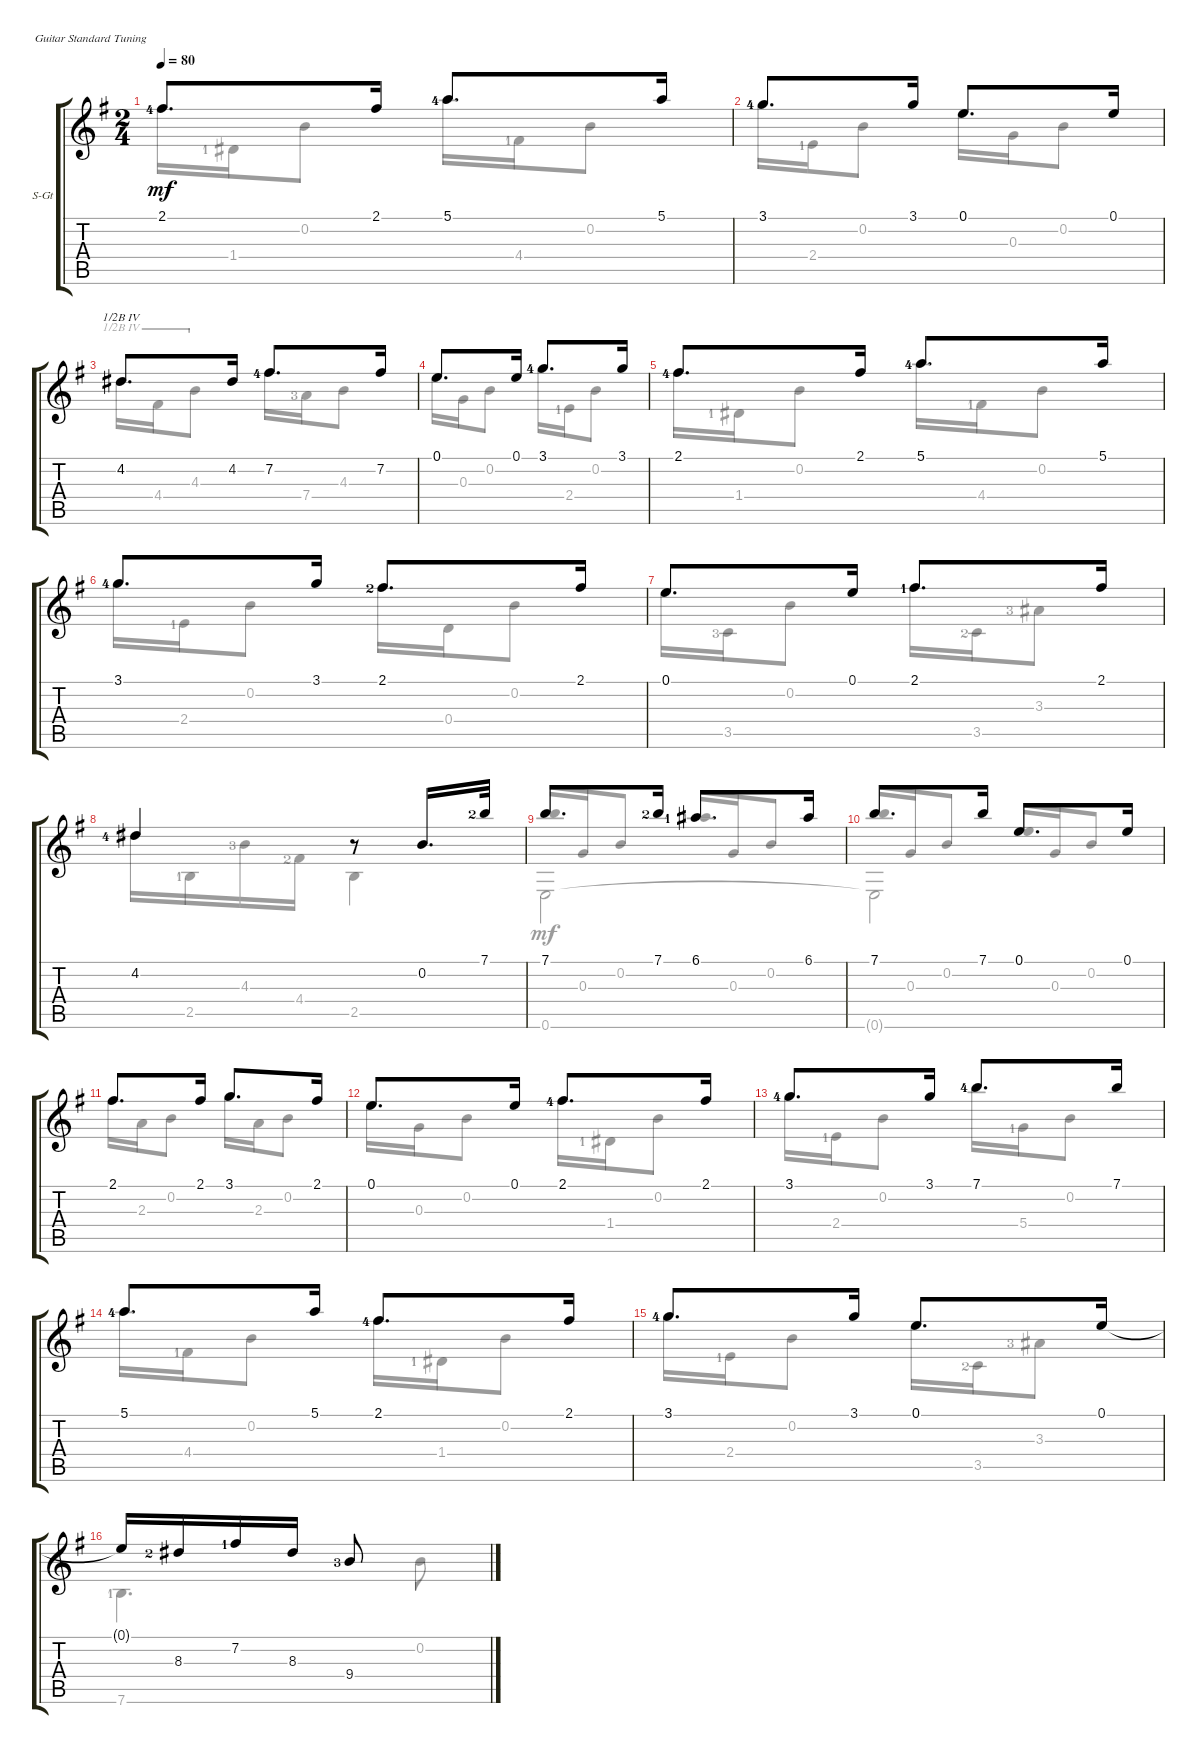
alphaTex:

\defaultSystemsLayout 4
\bracketExtendMode groupsimilarinstruments
\firstSystemTrackNameOrientation horizontal
\otherSystemsTrackNameOrientation horizontal
\track ("Steel Guitar" "S-Gt") {instrument acousticguitarsteel}
\staff {score tabs}
\tuning (E4 B3 G3 D3 A2 E2)
\voice
\ts (2 4)
\tempo 80
\clef g2
\ks g
2.1{lf 5}.8{d dy mf} 2.1.16 5.1{lf 5}.8{d} 5.1.16 |
3.1{lf 5}.8{d} 3.1.16 0.1.8{d} 0.1.16 |
4.2.8{d barre (4 half)} 4.2.16 7.2{lf 5}.8{d} 7.2.16 |
0.1.8{d} 0.1.16 3.1{lf 5}.8{d} 3.1.16 |
2.1{lf 5}.8{d} 2.1.16 5.1{lf 5}.8{d} 5.1.16 |
3.1{lf 5}.8{d} 3.1.16 2.1{lf 3}.8{d} 2.1.16 |
0.1.8{d} 0.1.16 2.1{lf 2}.8{d} 2.1.16 |
4.2{lf 5}.4 r.8 0.2.16{d} 7.1{lf 3}.32 |
7.1.8{d} 7.1{lf 3}.16 6.1{lf 2}.8{d} 6.1.16 |
7.1.8{d} 7.1.16 0.1.8{d} 0.1.16 |
2.1.8{d} 2.1.16 3.1.8{d} 2.1.16 |
0.1.8{d} 0.1.16 2.1{lf 5}.8{d} 2.1.16 |
3.1{lf 5}.8{d} 3.1.16 7.1{lf 5}.8{d} 7.1.16 |
5.1{lf 5}.8{d} 5.1.16 2.1{lf 5}.8{d} 2.1.16 |
3.1{lf 5}.8{d} 3.1.16 0.1.8{d} 0.1.16 |
0.1{t}.16 8.3{lf 3}.16 7.2{lf 2}.16 8.3.16 9.4{lf 4}.8
\voice
\clef g2
\ottava regular
\simile none
\ks g
2.1{lf 5}.16{dy mf} 1.4{lf 2}.16 0.2.8 5.1{lf 5}.16 4.4{lf 2}.16 0.2.8 |
3.1{lf 5}.16 2.4{lf 2}.16 0.2.8 0.1.16 0.3.16 0.2.8 |
4.2.16{barre (4 half)} 4.4.16{barre (4 half)} 4.3.8{barre (4 half)} 7.2{lf 5}.16 7.4{lf 4}.16 4.3.8 |
0.1.16 0.3.16 0.2.8 3.1{lf 5}.16 2.4{lf 2}.16 0.2.8 |
2.1{lf 5}.16 1.4{lf 2}.16 0.2.8 5.1{lf 5}.16 4.4{lf 2}.16 0.2.8 |
3.1{lf 5}.16 2.4{lf 2}.16 0.2.8 2.1{lf 3}.16 0.4.16 0.2.8 |
0.1.16 3.5{lf 4}.16 0.2.8 2.1{lf 2}.16 3.5{lf 3}.16 3.3{lf 4}.8 |
4.2{lf 5}.16 2.5{lf 2}.16 4.3{lf 4}.16 4.4{lf 3}.16 2.5.4 |
7.1.16{beam invert} 0.3.16 0.2.8 6.1{lf 2}.16{beam invert} 0.3.16 0.2.8 |
7.1.16{beam invert} 0.3.16 0.2.8 0.1.16{beam invert} 0.3.16 0.2.8 |
2.1.16 2.3.16 0.2.8 3.1.16 2.3.16 0.2.8 |
0.1.16 0.3.16 0.2.8 2.1{lf 5}.16 1.4{lf 2}.16 0.2.8 |
3.1{lf 5}.16 2.4{lf 2}.16 0.2.8 7.1{lf 5}.16 5.4{lf 2}.16 0.2.8 |
5.1{lf 5}.16 4.4{lf 2}.16 0.2.8 2.1{lf 5}.16 1.4{lf 2}.16 0.2.8 |
3.1{lf 5}.16 2.4{lf 2}.16 0.2.8 0.1.16 3.5{lf 3}.16 3.3{lf 4}.8 |
7.6{lf 2}.4{d} 0.2.8
\voice
\clef g2
\ottava regular
\simile none
\ks g
|
|
|
|
|
|
|
|
0.6.2 |
0.6{t}.2 |
|
|
|
|
|
